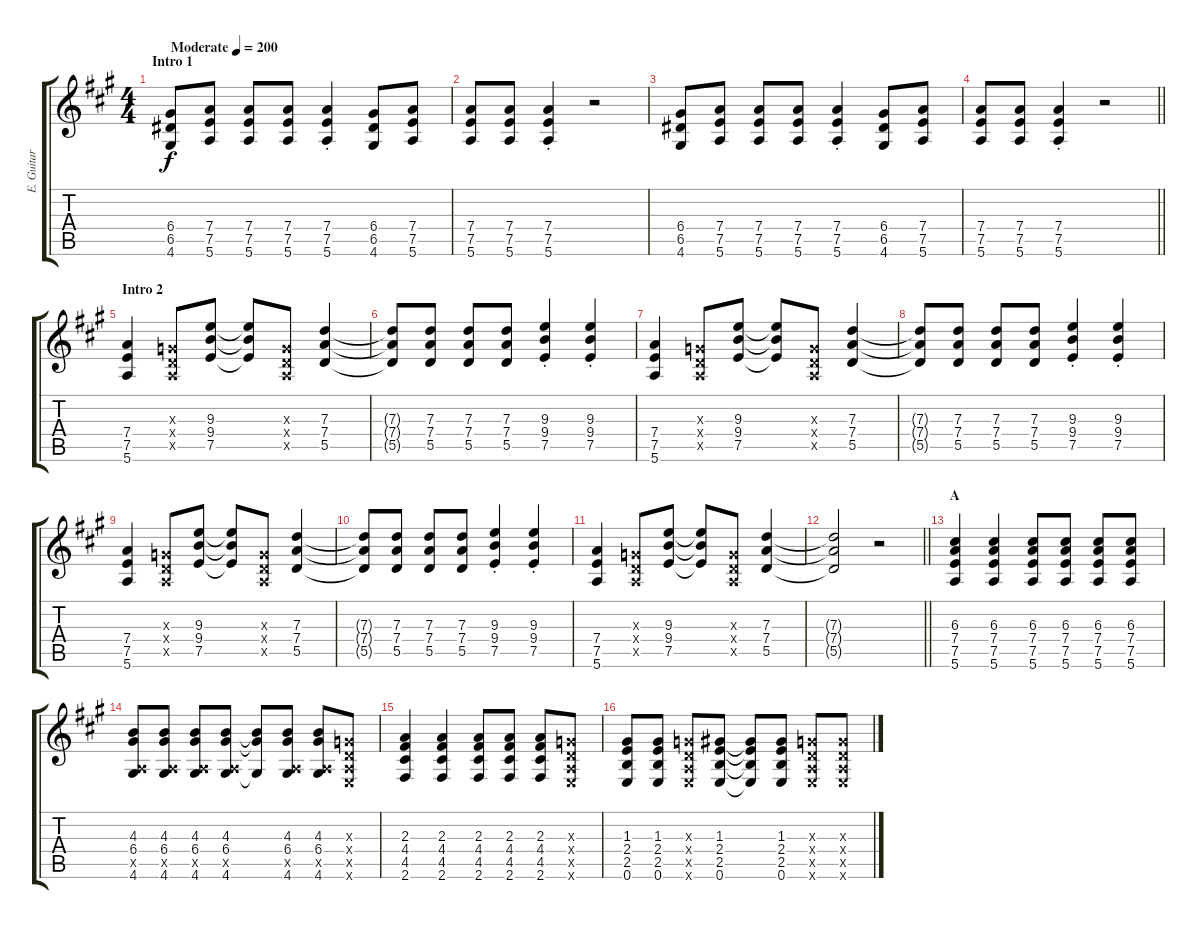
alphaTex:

\track ("E. Guitar II" "E. Guitar ") {solo instrument overdrivenguitar}
\staff {score tabs}
\tuning (E4 B3 G3 D3 A2 E2) {hide}
\ts (4 4)
\section ("" "Intro 1")
\tempo (200 "Moderate")
\clef g2
\ks a
(6.4 6.5 4.6).8{dy f instrument overdrivenguitar} (7.4 7.5 5.6).8 (7.4 7.5 5.6).8 (7.4 7.5 5.6).8 (7.4{st} 7.5{st} 5.6{st}).4 (6.4 6.5 4.6).8 (7.4 7.5 5.6).8 |
(7.4 7.5 5.6).8 (7.4 7.5 5.6).8 (7.4{st} 7.5{st} 5.6{st}).4 r.2 |
(6.4 6.5 4.6).8 (7.4 7.5 5.6).8 (7.4 7.5 5.6).8 (7.4 7.5 5.6).8 (7.4{st} 7.5{st} 5.6{st}).4 (6.4 6.5 4.6).8 (7.4 7.5 5.6).8 |
\barLineRight lightlight
(7.4 7.5 5.6).8 (7.4 7.5 5.6).8 (7.4{st} 7.5{st} 5.6{st}).4 r.2 |
\section ("" "Intro 2")
(7.4 7.5 5.6).4 (0.3{x} 0.4{x} 0.5{x}).8 (9.3 9.4 7.5).8 (9.3{t} 9.4{t} 7.5{t}).8 (0.3{x} 0.4{x} 0.5{x}).8 (7.3 7.4 5.5).4 |
(7.3{t} 7.4{t} 5.5{t}).8 (7.3 7.4 5.5).8 (7.3 7.4 5.5).8 (7.3 7.4 5.5).8 (9.3{st} 9.4{st} 7.5{st}).4 (9.3{st} 9.4{st} 7.5{st}).4 |
(7.4 7.5 5.6).4 (0.3{x} 0.4{x} 0.5{x}).8 (9.3 9.4 7.5).8 (9.3{t} 9.4{t} 7.5{t}).8 (0.3{x} 0.4{x} 0.5{x}).8 (7.3 7.4 5.5).4 |
(7.3{t} 7.4{t} 5.5{t}).8 (7.3 7.4 5.5).8 (7.3 7.4 5.5).8 (7.3 7.4 5.5).8 (9.3{st} 9.4{st} 7.5{st}).4 (9.3{st} 9.4{st} 7.5{st}).4 |
(7.4 7.5 5.6).4 (0.3{x} 0.4{x} 0.5{x}).8 (9.3 9.4 7.5).8 (9.3{t} 9.4{t} 7.5{t}).8 (0.3{x} 0.4{x} 0.5{x}).8 (7.3 7.4 5.5).4 |
(7.3{t} 7.4{t} 5.5{t}).8 (7.3 7.4 5.5).8 (7.3 7.4 5.5).8 (7.3 7.4 5.5).8 (9.3{st} 9.4{st} 7.5{st}).4 (9.3{st} 9.4{st} 7.5{st}).4 |
(7.4 7.5 5.6).4 (0.3{x} 0.4{x} 0.5{x}).8 (9.3 9.4 7.5).8 (9.3{t} 9.4{t} 7.5{t}).8 (0.3{x} 0.4{x} 0.5{x}).8 (7.3 7.4 5.5).4 |
\barLineRight lightlight
(7.3{t} 7.4{t} 5.5{t}).2 r.2 |
\section ("" "A")
(6.3 7.4 7.5 5.6).4 (6.3 7.4 7.5 5.6).4 (6.3 7.4 7.5 5.6).8 (6.3 7.4 7.5 5.6).8 (6.3 7.4 7.5 5.6).8 (6.3 7.4 7.5 5.6).8 |
(4.3 6.4 0.5{x} 4.6).8 (4.3 6.4 0.5{x} 4.6).8 (4.3 6.4 0.5{x} 4.6).8 (4.3 6.4 0.5{x} 4.6).8 (4.3{t} 6.4{t} 4.6{t}).8 (4.3 6.4 0.5{x} 4.6).8 (4.3 6.4 0.5{x} 4.6).8 (0.3{x} 0.4{x} 0.5{x} 0.6{x}).8 |
(2.3 4.4 4.5 2.6).4 (2.3 4.4 4.5 2.6).4 (2.3 4.4 4.5 2.6).8 (2.3 4.4 4.5 2.6).8 (2.3 4.4 4.5 2.6).8 (0.3{x} 0.4{x} 0.5{x} 0.6{x}).8 |
(1.3 2.4 2.5 0.6).8 (1.3 2.4 2.5 0.6).8 (0.3{x} 0.4{x} 0.5{x} 0.6{x}).8 (1.3 2.4 2.5 0.6).8 (1.3{t} 2.4{t} 2.5{t} 0.6{t}).8 (1.3 2.4 2.5 0.6).8 (0.3{x} 0.4{x} 0.5{x} 0.6{x}).8 (0.3{x} 0.4{x} 0.5{x} 0.6{x}).8
